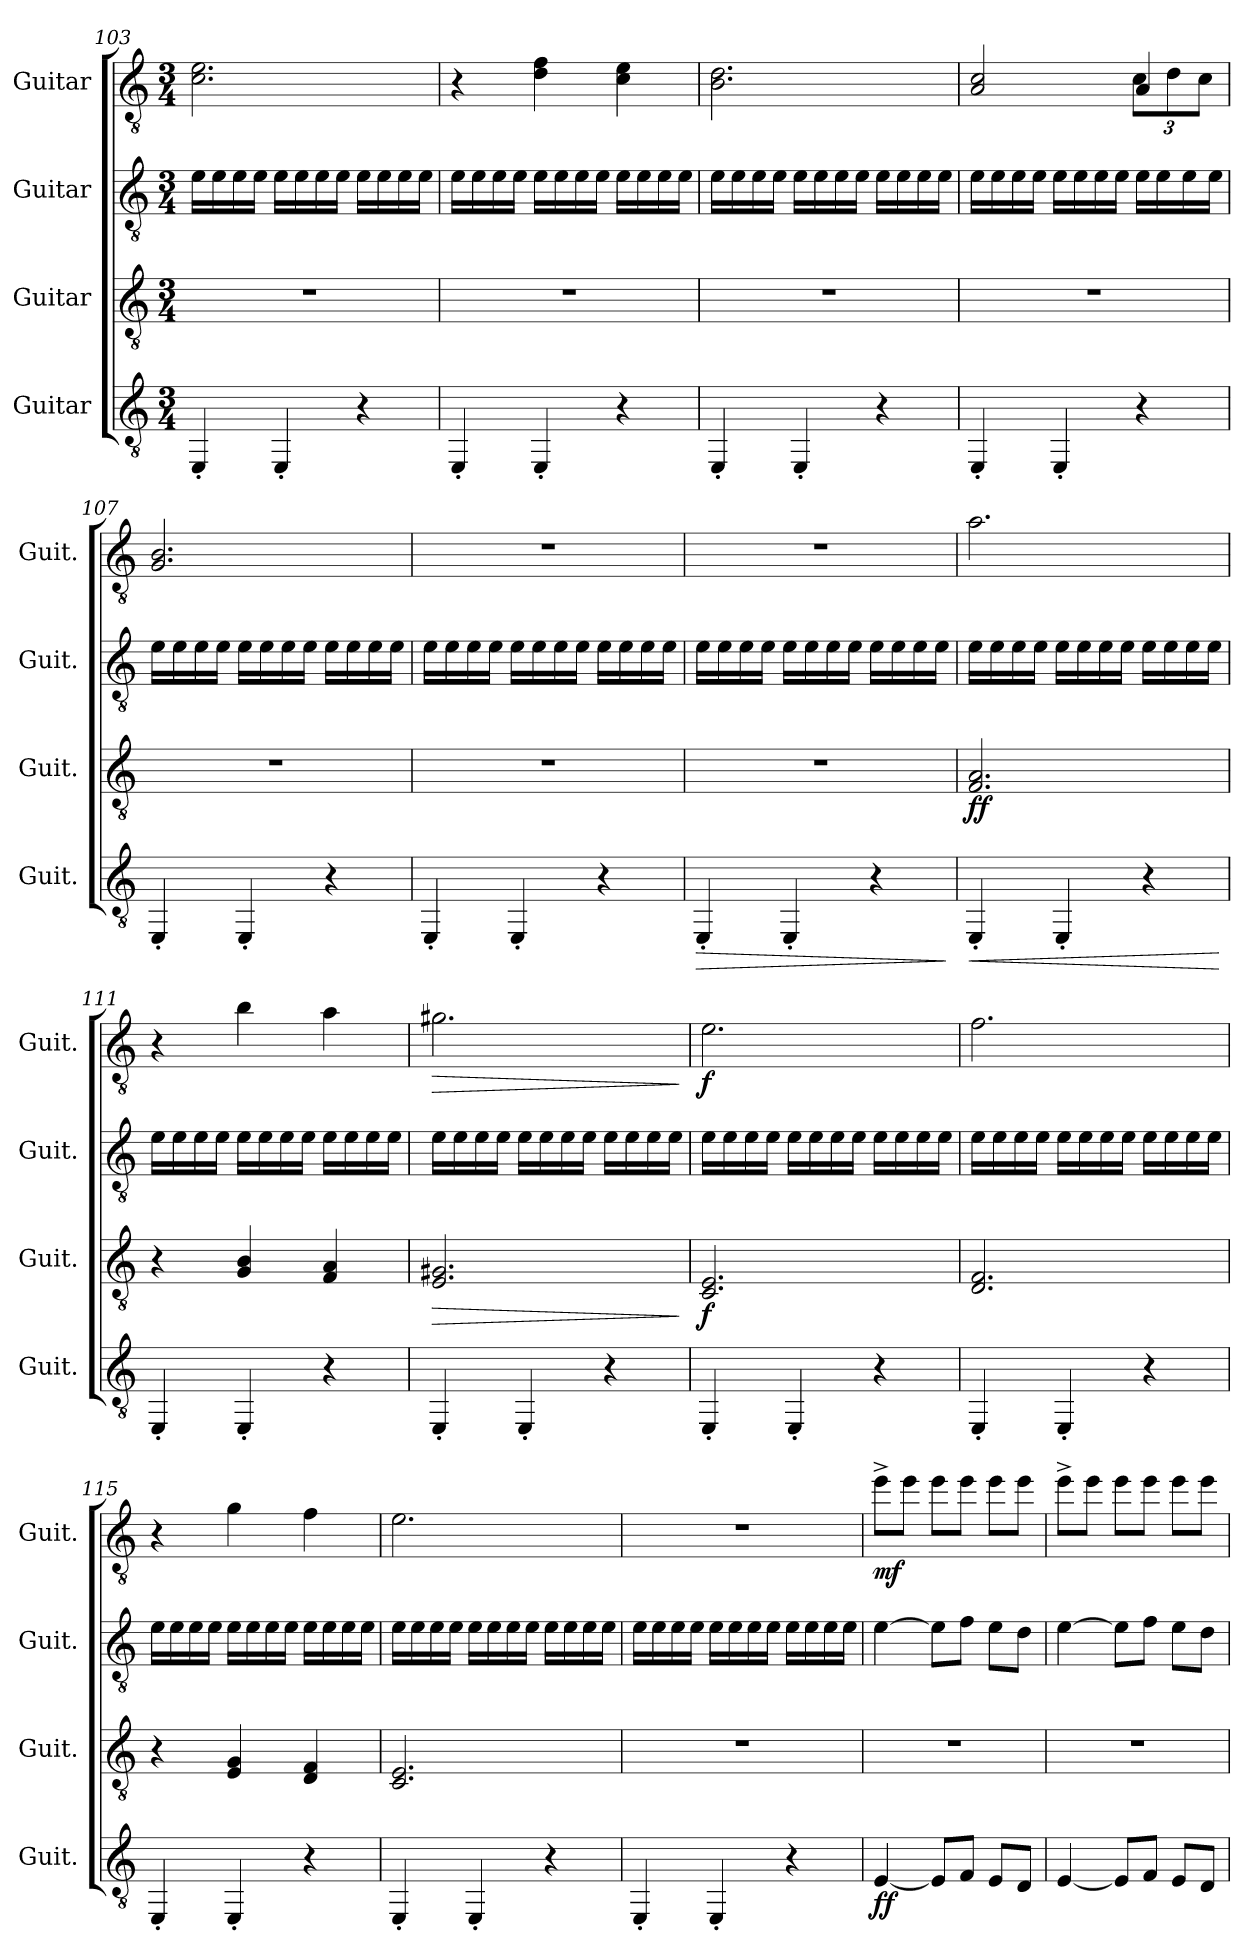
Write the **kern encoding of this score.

**kern	**dynam	**kern	**dynam	**kern	**kern	**dynam
*part4	*part4	*part3	*part3	*part2	*part1	*part1
*staff4	*staff4	*staff3	*staff3	*staff2	*staff1	*staff1
*I"Guitar	*	*I"Guitar	*	*I"Guitar	*I"Guitar	*
*I'Guit.	*	*I'Guit.	*	*I'Guit.	*I'Guit.	*
*clefGv2	*	*clefGv2	*	*clefGv2	*clefGv2	*
*k[]	*	*k[]	*	*k[]	*k[]	*
*C:	*	*C:	*	*C:	*C:	*
*M3/4	*	*M3/4	*	*M3/4	*M3/4	*
=103	=103	=103	=103	=103	=103	=103
4EE'/	.	2.r	.	16e\LL	2.c\ 2.e\	.
.	.	.	.	16e\	.	.
.	.	.	.	16e\	.	.
.	.	.	.	16e\JJ	.	.
4EE'/	.	.	.	16e\LL	.	.
.	.	.	.	16e\	.	.
.	.	.	.	16e\	.	.
.	.	.	.	16e\JJ	.	.
4r	.	.	.	16e\LL	.	.
.	.	.	.	16e\	.	.
.	.	.	.	16e\	.	.
.	.	.	.	16e\JJ	.	.
!!LO:LB:g=z
=104	=104	=104	=104	=104	=104	=104
4EE'/	.	2.r	.	16e\LL	4r	.
.	.	.	.	16e\	.	.
.	.	.	.	16e\	.	.
.	.	.	.	16e\JJ	.	.
4EE'/	.	.	.	16e\LL	4d\ 4f\	.
.	.	.	.	16e\	.	.
.	.	.	.	16e\	.	.
.	.	.	.	16e\JJ	.	.
4r	.	.	.	16e\LL	4c\ 4e\	.
.	.	.	.	16e\	.	.
.	.	.	.	16e\	.	.
.	.	.	.	16e\JJ	.	.
=105	=105	=105	=105	=105	=105	=105
4EE'/	.	2.r	.	16e\LL	2.B\ 2.d\	.
.	.	.	.	16e\	.	.
.	.	.	.	16e\	.	.
.	.	.	.	16e\JJ	.	.
4EE'/	.	.	.	16e\LL	.	.
.	.	.	.	16e\	.	.
.	.	.	.	16e\	.	.
.	.	.	.	16e\JJ	.	.
4r	.	.	.	16e\LL	.	.
.	.	.	.	16e\	.	.
.	.	.	.	16e\	.	.
.	.	.	.	16e\JJ	.	.
=106	=106	=106	=106	=106	=106	=106
*	*	*	*	*	*^	*
4EE'/	.	2.r	.	16e\LL	2A/ 2c/	2ryy	.
.	.	.	.	16e\	.	.	.
.	.	.	.	16e\	.	.	.
.	.	.	.	16e\JJ	.	.	.
4EE'/	.	.	.	16e\LL	.	.	.
.	.	.	.	16e\	.	.	.
.	.	.	.	16e\	.	.	.
.	.	.	.	16e\JJ	.	.	.
*	*	*	*	*	*	*Xbrackettup	*
4r	.	.	.	16e\LL	4A/	12c\L	.
.	.	.	.	16e\	.	.	.
.	.	.	.	.	.	12d\	.
.	.	.	.	16e\	.	.	.
.	.	.	.	.	.	12c\J	.
.	.	.	.	16e\JJ	.	.	.
*	*	*	*	*	*v	*v	*
!!LO:PB:g=z
=107	=107	=107	=107	=107	=107	=107
4EE'/	.	2.r	.	16e\LL	2.G/ 2.B/	.
.	.	.	.	16e\	.	.
.	.	.	.	16e\	.	.
.	.	.	.	16e\JJ	.	.
4EE'/	.	.	.	16e\LL	.	.
.	.	.	.	16e\	.	.
.	.	.	.	16e\	.	.
.	.	.	.	16e\JJ	.	.
4r	.	.	.	16e\LL	.	.
.	.	.	.	16e\	.	.
.	.	.	.	16e\	.	.
.	.	.	.	16e\JJ	.	.
=108	=108	=108	=108	=108	=108	=108
4EE'/	.	2.r	.	16e\LL	2.r	.
.	.	.	.	16e\	.	.
.	.	.	.	16e\	.	.
.	.	.	.	16e\JJ	.	.
4EE'/	.	.	.	16e\LL	.	.
.	.	.	.	16e\	.	.
.	.	.	.	16e\	.	.
.	.	.	.	16e\JJ	.	.
4r	.	.	.	16e\LL	.	.
.	.	.	.	16e\	.	.
.	.	.	.	16e\	.	.
.	.	.	.	16e\JJ	.	.
=109	=109	=109	=109	=109	=109	=109
!	!LO:HP:b	!	!	!	!	!
4EE'/	>	2.r	.	16e\LL	2.r	.
.	.	.	.	16e\	.	.
.	.	.	.	16e\	.	.
.	.	.	.	16e\JJ	.	.
4EE'/	.	.	.	16e\LL	.	.
.	.	.	.	16e\	.	.
.	.	.	.	16e\	.	.
.	.	.	.	16e\JJ	.	.
4r	.	.	.	16e\LL	.	.
.	.	.	.	16e\	.	.
.	.	.	.	16e\	.	.
.	.	.	.	16e\JJ	.	.
.	]	.	.	.	.	.
!!LO:LB:g=z
=110	=110	=110	=110	=110	=110	=110
!	!LO:HP:b	!	!LO:DY:b	!	!	!
4EE'/	<	2.F/ 2.A/	ff	16e\LL	2.a\	.
.	.	.	.	16e\	.	.
.	.	.	.	16e\	.	.
.	.	.	.	16e\JJ	.	.
4EE'/	.	.	.	16e\LL	.	.
.	.	.	.	16e\	.	.
.	.	.	.	16e\	.	.
.	.	.	.	16e\JJ	.	.
4r	.	.	.	16e\LL	.	.
.	.	.	.	16e\	.	.
.	.	.	.	16e\	.	.
.	.	.	.	16e\JJ	.	.
.	[	.	.	.	.	.
=111	=111	=111	=111	=111	=111	=111
4EE'/	.	4r	.	16e\LL	4r	.
.	.	.	.	16e\	.	.
.	.	.	.	16e\	.	.
.	.	.	.	16e\JJ	.	.
4EE'/	.	4G/ 4B/	.	16e\LL	4b\	.
.	.	.	.	16e\	.	.
.	.	.	.	16e\	.	.
.	.	.	.	16e\JJ	.	.
4r	.	4F/ 4A/	.	16e\LL	4a\	.
.	.	.	.	16e\	.	.
.	.	.	.	16e\	.	.
.	.	.	.	16e\JJ	.	.
=112	=112	=112	=112	=112	=112	=112
!	!	!	!LO:HP:b	!	!	!LO:HP:b
4EE'/	.	2.E/ 2.G#X/	>	16e\LL	2.g#X\	>
.	.	.	.	16e\	.	.
.	.	.	.	16e\	.	.
.	.	.	.	16e\JJ	.	.
4EE'/	.	.	.	16e\LL	.	.
.	.	.	.	16e\	.	.
.	.	.	.	16e\	.	.
.	.	.	.	16e\JJ	.	.
4r	.	.	.	16e\LL	.	.
.	.	.	.	16e\	.	.
.	.	.	.	16e\	.	.
.	.	.	.	16e\JJ	.	.
.	.	.	]	.	.	]
!!LO:LB:g=z
=113	=113	=113	=113	=113	=113	=113
!	!	!	!LO:DY:b	!	!	!LO:DY:b
4EE'/	.	2.C/ 2.E/	f	16e\LL	2.e\	f
.	.	.	.	16e\	.	.
.	.	.	.	16e\	.	.
.	.	.	.	16e\JJ	.	.
4EE'/	.	.	.	16e\LL	.	.
.	.	.	.	16e\	.	.
.	.	.	.	16e\	.	.
.	.	.	.	16e\JJ	.	.
4r	.	.	.	16e\LL	.	.
.	.	.	.	16e\	.	.
.	.	.	.	16e\	.	.
.	.	.	.	16e\JJ	.	.
=114	=114	=114	=114	=114	=114	=114
4EE'/	.	2.D/ 2.F/	.	16e\LL	2.f\	.
.	.	.	.	16e\	.	.
.	.	.	.	16e\	.	.
.	.	.	.	16e\JJ	.	.
4EE'/	.	.	.	16e\LL	.	.
.	.	.	.	16e\	.	.
.	.	.	.	16e\	.	.
.	.	.	.	16e\JJ	.	.
4r	.	.	.	16e\LL	.	.
.	.	.	.	16e\	.	.
.	.	.	.	16e\	.	.
.	.	.	.	16e\JJ	.	.
=115	=115	=115	=115	=115	=115	=115
4EE'/	.	4r	.	16e\LL	4r	.
.	.	.	.	16e\	.	.
.	.	.	.	16e\	.	.
.	.	.	.	16e\JJ	.	.
4EE'/	.	4E/ 4G/	.	16e\LL	4g\	.
.	.	.	.	16e\	.	.
.	.	.	.	16e\	.	.
.	.	.	.	16e\JJ	.	.
4r	.	4D/ 4F/	.	16e\LL	4f\	.
.	.	.	.	16e\	.	.
.	.	.	.	16e\	.	.
.	.	.	.	16e\JJ	.	.
!!LO:PB:g=z
=116	=116	=116	=116	=116	=116	=116
4EE'/	.	2.C/ 2.E/	.	16e\LL	2.e\	.
.	.	.	.	16e\	.	.
.	.	.	.	16e\	.	.
.	.	.	.	16e\JJ	.	.
4EE'/	.	.	.	16e\LL	.	.
.	.	.	.	16e\	.	.
.	.	.	.	16e\	.	.
.	.	.	.	16e\JJ	.	.
4r	.	.	.	16e\LL	.	.
.	.	.	.	16e\	.	.
.	.	.	.	16e\	.	.
.	.	.	.	16e\JJ	.	.
=117	=117	=117	=117	=117	=117	=117
4EE'/	.	2.r	.	16e\LL	2.r	.
.	.	.	.	16e\	.	.
.	.	.	.	16e\	.	.
.	.	.	.	16e\JJ	.	.
4EE'/	.	.	.	16e\LL	.	.
.	.	.	.	16e\	.	.
.	.	.	.	16e\	.	.
.	.	.	.	16e\JJ	.	.
4r	.	.	.	16e\LL	.	.
.	.	.	.	16e\	.	.
.	.	.	.	16e\	.	.
.	.	.	.	16e\JJ	.	.
=118	=118	=118	=118	=118	=118	=118
!	!LO:DY:b	!	!	!	!	!LO:DY:b
[4E/	ff	2.r	.	[4e\	8ee^\L	mf
.	.	.	.	.	8ee\J	.
8E/L]	.	.	.	8e\L]	8ee\L	.
8F/J	.	.	.	8f\J	8ee\J	.
8E/L	.	.	.	8e\L	8ee\L	.
8D/J	.	.	.	8d\J	8ee\J	.
=119	=119	=119	=119	=119	=119	=119
[4E/	.	2.r	.	[4e\	8ee^\L	.
.	.	.	.	.	8ee\J	.
8E/L]	.	.	.	8e\L]	8ee\L	.
8F/J	.	.	.	8f\J	8ee\J	.
8E/L	.	.	.	8e\L	8ee\L	.
8D/J	.	.	.	8d\J	8ee\J	.
=	=	=	=	=	=	=
*-	*-	*-	*-	*-	*-	*-
